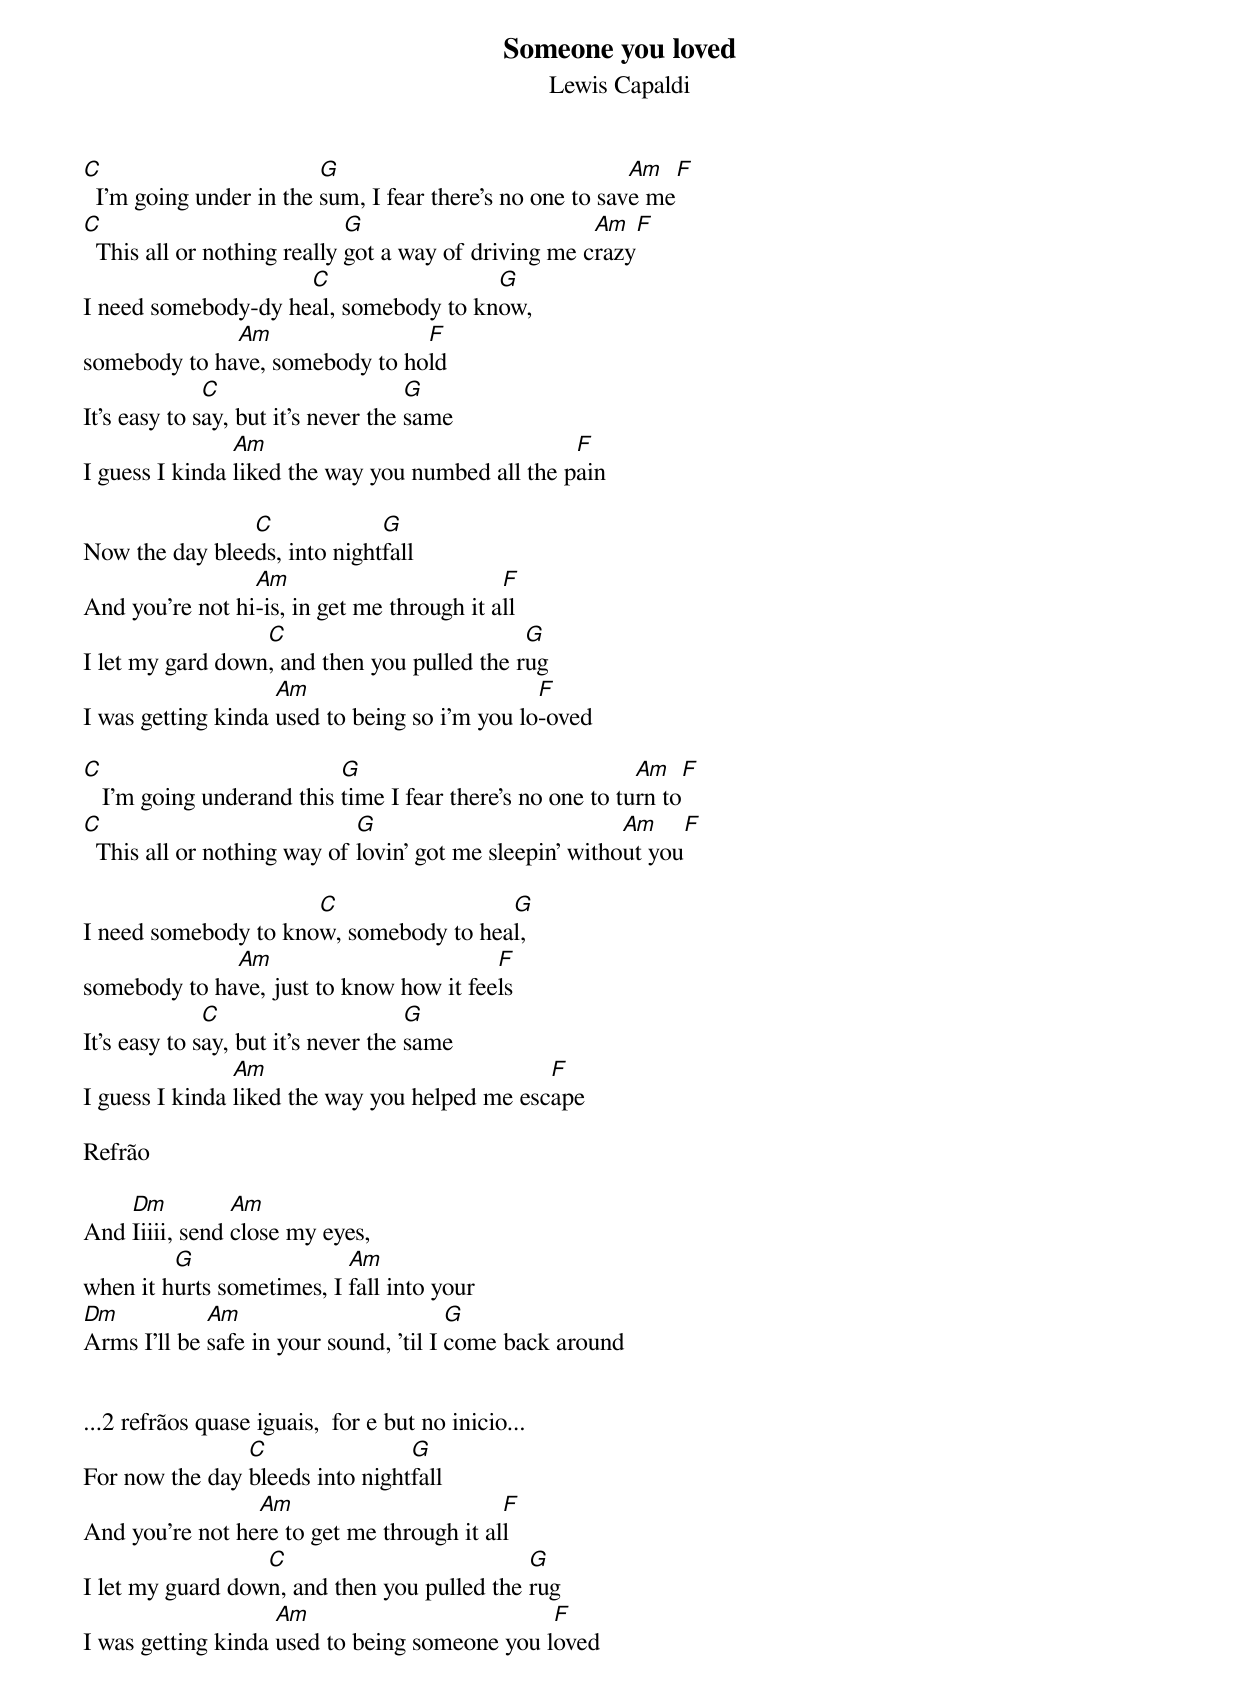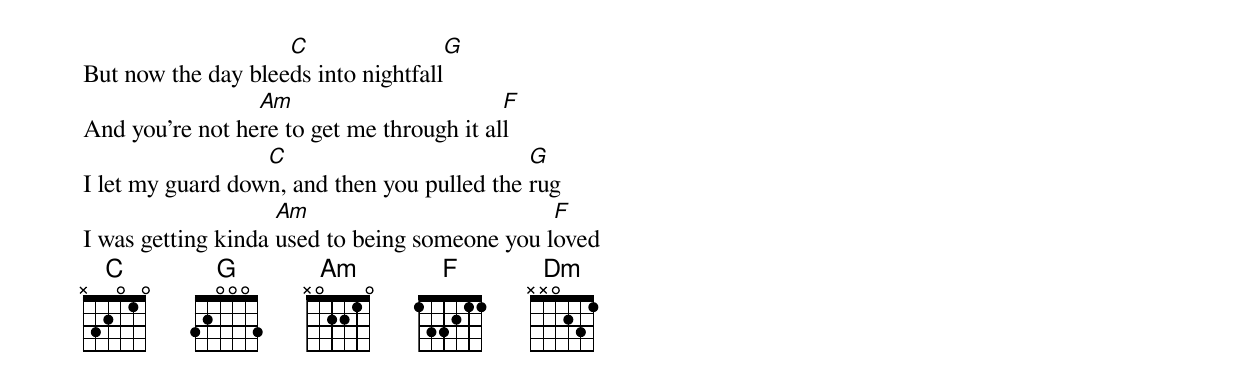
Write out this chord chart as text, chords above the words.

Someone you loved
Lewis Capaldi

C                        G                                Am     F
  I'm going under in the sum, I fear there's no one to save me
C                            G                        Am     F
  This all or nothing really got a way of driving me crazy
                     C                 G
I need somebody-dy heal, somebody to know,
              Am                F
somebody to have, somebody to hold
              C                      G
It's easy to say, but it's never the same
                Am                                F
I guess I kinda liked the way you numbed all the pain

                C             G
Now the day bleeds, into nightfall
                 Am                         F
And you're not hi-is, in get me through it all
                  C                          G
I let my gard down, and then you pulled the rug
                    Am                         F
I was getting kinda used to being so i’m you lo-oved

C                          G                               Am     F
   I'm going underand this time I fear there's no one to turn to
C                            G                           Am     F
  This all or nothing way of lovin' got me sleepin' without you

                      C                 G
I need somebody to know, somebody to heal,
              Am                         F
somebody to have, just to know how it feels
              C                      G
It's easy to say, but it's never the same
                Am                             F
I guess I kinda liked the way you helped me escape

Refrão

    Dm          Am
And Iiiii, send close my eyes,
         G                 Am
when it hurts sometimes, I fall into your
Dm           Am                         G
Arms I'll be safe in your sound, 'til I come back around


...2 refrãos quase iguais,  for e but no inicio...
                C                G
For now the day bleeds into nightfall
                 Am                        F
And you're not here to get me through it all
                  C                          G
I let my guard down, and then you pulled the rug
                    Am                         F
I was getting kinda used to being someone you loved

                    C                G
But now the day bleeds into nightfall
                 Am                        F
And you're not here to get me through it all
                  C                          G
I let my guard down, and then you pulled the rug
                    Am                         F
I was getting kinda used to being someone you loved
